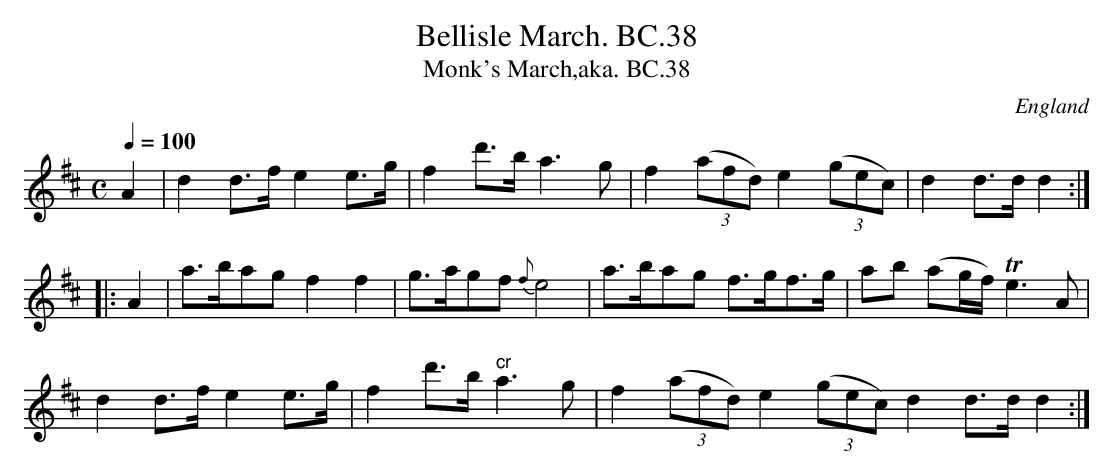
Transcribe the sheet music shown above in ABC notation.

X:1
T:Bellisle March. BC.38
T:Monk's March,aka. BC.38
M:C
L:1/8
Q:1/4=100
O:England
K:D major
A2|d2 d>f e2 e>g|f2 d'>b a3 g|\
f2 ((3afd) e2 ((3gec)|d2 d>d d2:|!
|:A2|a>bag f2 f2|g>agf {f}e4|\
a>bag f>gf>g|ab (ag/f/) Te3A|!
d2 d>f e2 e>g|f2 d'>b "^cr"a3 g|\
f2 ((3afd) e2 ((3gec) d2 d>d d2:|
